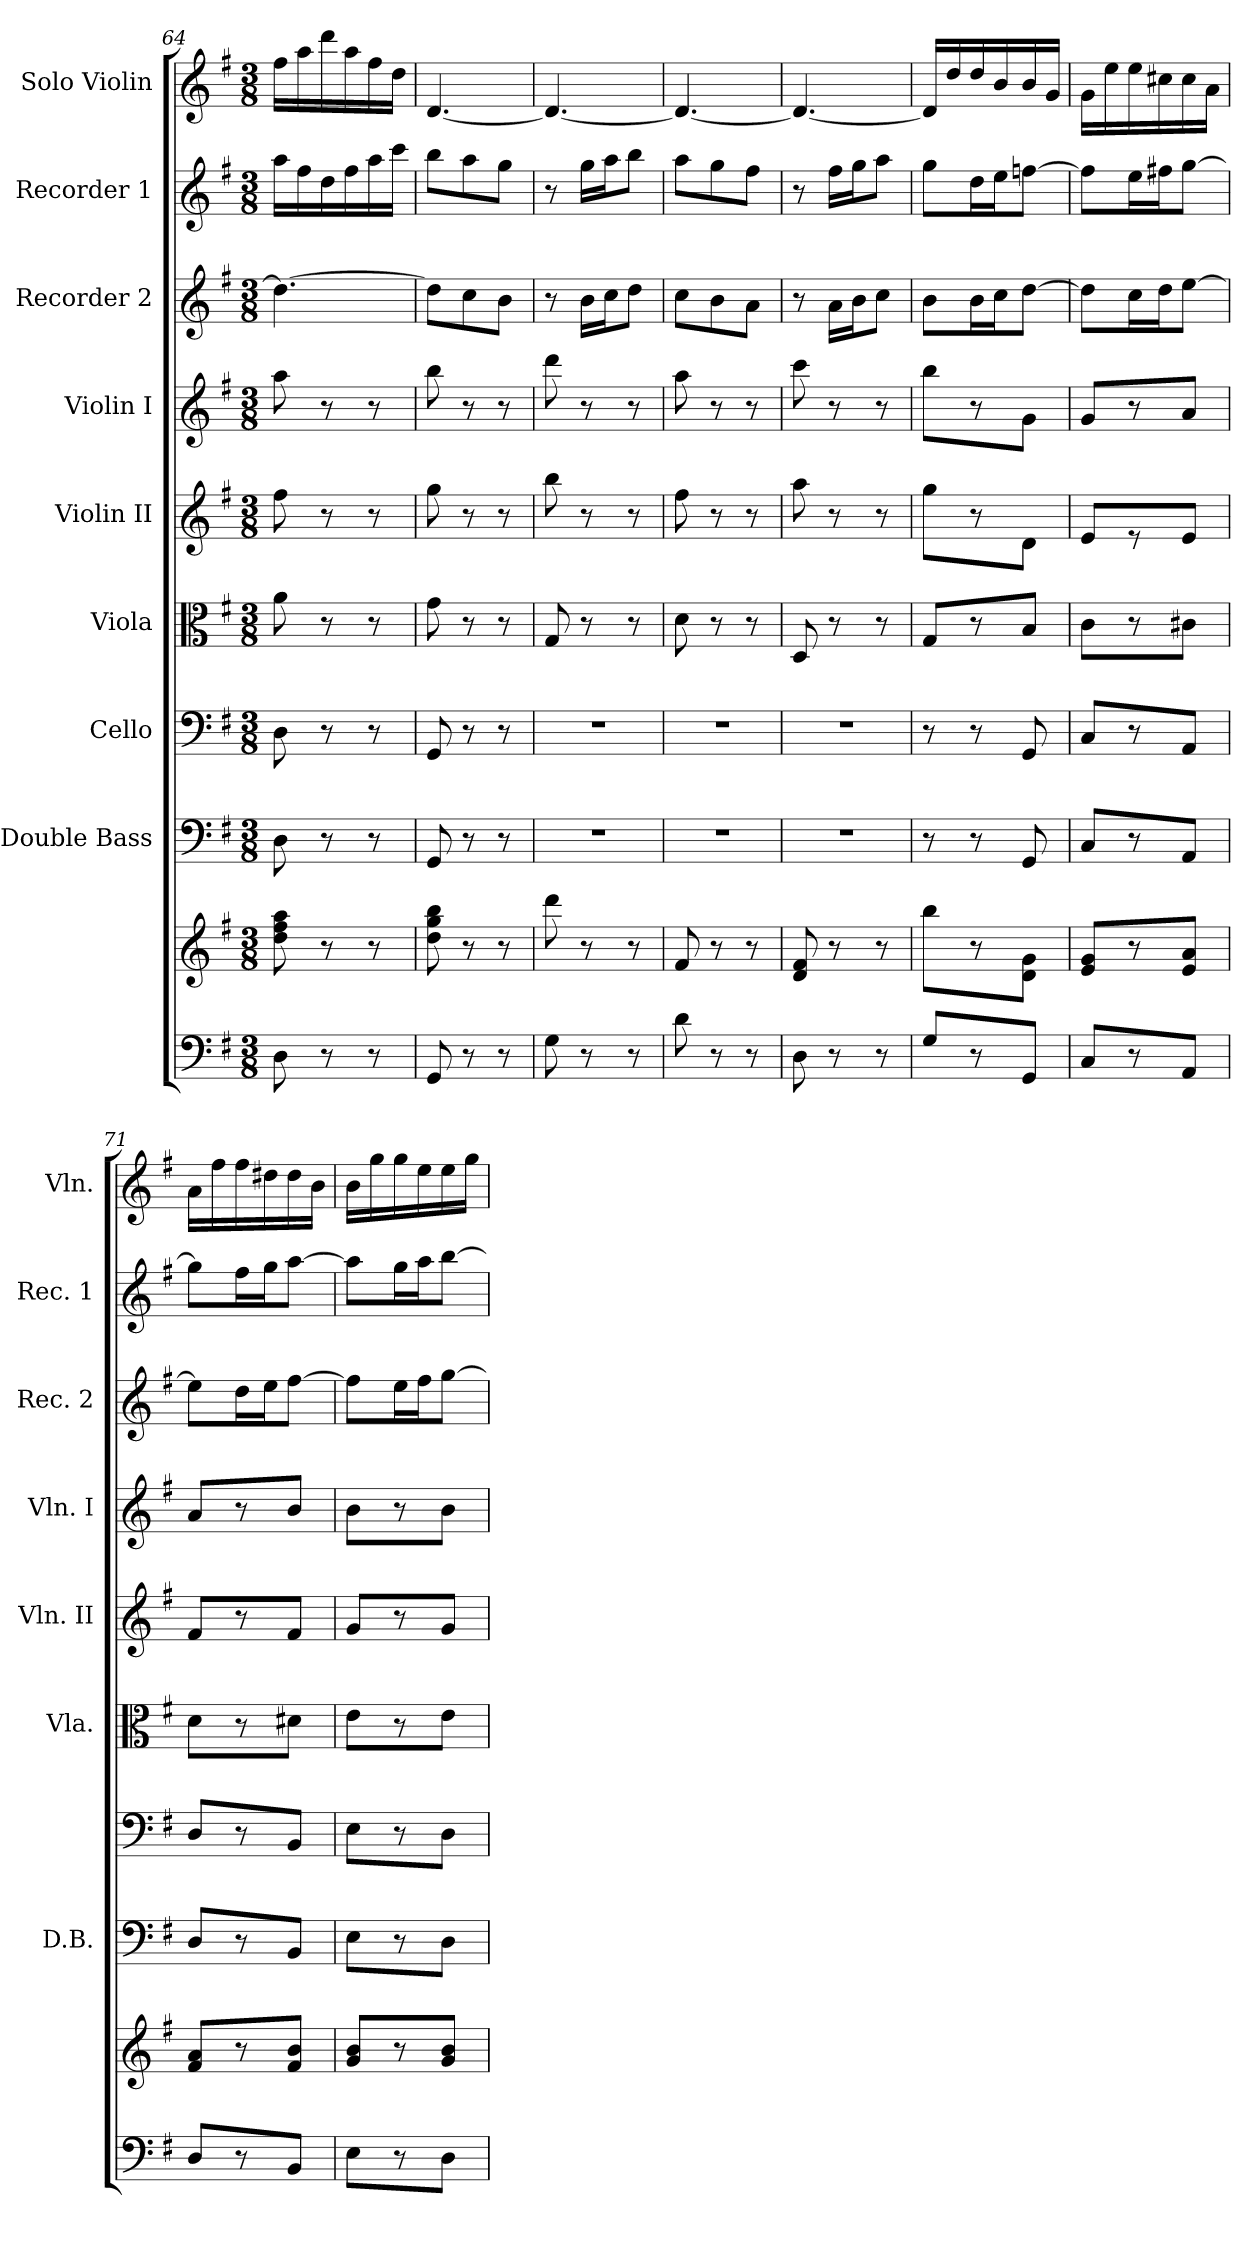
**kern	**kern	**kern	**kern	**kern	**kern	**kern	**kern	**kern	**kern
*part9	*part9	*part8	*part7	*part6	*part5	*part4	*part3	*part2	*part1
*staff10	*staff9	*staff8	*staff7	*staff6	*staff5	*staff4	*staff3	*staff2	*staff1
*	*	*I"Double Bass	*I"Cello	*I"Viola	*I"Violin II	*I"Violin I	*I"Recorder 2	*I"Recorder 1	*I"Solo Violin
*	*	*I'D.B.	*	*I'Vla.	*I'Vln. II	*I'Vln. I	*I'Rec. 2	*I'Rec. 1	*I'Vln.
*clefF4	*clefG2	*clefF4	*clefF4	*clefC3	*clefG2	*clefG2	*clefG2	*clefG2	*clefG2
*	*	*ITrd7c12	*	*	*	*	*	*	*
*k[f#]	*k[f#]	*k[f#]	*k[f#]	*k[f#]	*k[f#]	*k[f#]	*k[f#]	*k[f#]	*k[f#]
*G:	*G:	*G:	*G:	*G:	*G:	*G:	*G:	*G:	*G:
*M3/8	*M3/8	*M3/8	*M3/8	*M3/8	*M3/8	*M3/8	*M3/8	*M3/8	*M3/8
=64	=64	=64	=64	=64	=64	=64	=64	=64	=64
8D\	8dd\ 8ff#\ 8aa\	8DD\	8D\	8a\	8ff#\	8aa\	4.dd\_	16aa\LL	16ff#\LL
.	.	.	.	.	.	.	.	16ff#\	16aa\
8r	8r	8r	8r	8r	8r	8r	.	16dd\	16ddd\
.	.	.	.	.	.	.	.	16ff#\	16aa\
8r	8r	8r	8r	8r	8r	8r	.	16aa\	16ff#\
.	.	.	.	.	.	.	.	16ccc\JJ	16dd\JJ
=65	=65	=65	=65	=65	=65	=65	=65	=65	=65
8GG/	8dd\ 8gg\ 8bb\	8GGG/	8GG/	8g\	8gg\	8bb\	8dd\L]	8bb\L	[4.d/
8r	8r	8r	8r	8r	8r	8r	8cc\	8aa\	.
8r	8r	8r	8r	8r	8r	8r	8b\J	8gg\J	.
=66	=66	=66	=66	=66	=66	=66	=66	=66	=66
8G\	8ddd\	4.r	4.r	8G/	8bb\	8ddd\	8r	8r	4.d/_
8r	8r	.	.	8r	8r	8r	16b\LL	16gg\LL	.
.	.	.	.	.	.	.	16cc\J	16aa\J	.
8r	8r	.	.	8r	8r	8r	8dd\J	8bb\J	.
=67	=67	=67	=67	=67	=67	=67	=67	=67	=67
8d\	8f#/	4.r	4.r	8d\	8ff#\	8aa\	8cc\L	8aa\L	4.d/_
8r	8r	.	.	8r	8r	8r	8b\	8gg\	.
8r	8r	.	.	8r	8r	8r	8a\J	8ff#\J	.
!!LO:PB:g=z
=68	=68	=68	=68	=68	=68	=68	=68	=68	=68
8D\	8d/ 8f#/	4.r	4.r	8D/	8aa\	8ccc\	8r	8r	4.d/_
8r	8r	.	.	8r	8r	8r	16a\LL	16ff#\LL	.
.	.	.	.	.	.	.	16b\J	16gg\J	.
8r	8r	.	.	8r	8r	8r	8cc\J	8aa\J	.
=69	=69	=69	=69	=69	=69	=69	=69	=69	=69
8G/L	8bb\L	8r	8r	8G/L	8gg\L	8bb\L	8b\L	8gg\L	16d/LL]
.	.	.	.	.	.	.	.	.	16dd/
8r	8r	8r	8r	8r	8r	8r	16b\L	16dd\L	16dd/
.	.	.	.	.	.	.	16cc\J	16ee\J	16b/
8GG/J	8d\ 8g\J	8GGG/	8GG/	8B/J	8d\J	8g\J	[8dd\J	[8ffn\J	16b/
.	.	.	.	.	.	.	.	.	16g/JJ
=70	=70	=70	=70	=70	=70	=70	=70	=70	=70
8C/L	8e/ 8g/L	8CC/L	8C/L	8c\L	8e/L	8g/L	8dd\L]	8ff\L]	16g\LL
.	.	.	.	.	.	.	.	.	16ee\
8r	8r	8r	8r	8r	8r	8r	16cc\L	16ee\L	16ee\
.	.	.	.	.	.	.	16dd\J	16ff#X\J	16cc#X\
8AA/J	8e/ 8a/J	8AAA/J	8AA/J	8c#X\J	8e/J	8a/J	[8ee\J	[8gg\J	16cc#\
.	.	.	.	.	.	.	.	.	16a\JJ
=71	=71	=71	=71	=71	=71	=71	=71	=71	=71
8D/L	8f#/ 8a/L	8DD/L	8D/L	8d\L	8f#/L	8a/L	8ee\L]	8gg\L]	16a\LL
.	.	.	.	.	.	.	.	.	16ff#\
8r	8r	8r	8r	8r	8r	8r	16dd\L	16ff#\L	16ff#\
.	.	.	.	.	.	.	16ee\J	16gg\J	16dd#X\
8BB/J	8f#/ 8b/J	8BBB/J	8BB/J	8d#X\J	8f#/J	8b/J	[8ff#\J	[8aa\J	16dd#\
.	.	.	.	.	.	.	.	.	16b\JJ
=72	=72	=72	=72	=72	=72	=72	=72	=72	=72
8E\L	8g/ 8b/L	8EE\L	8E\L	8e\L	8g/L	8b\L	8ff#\L]	8aa\L]	16b\LL
.	.	.	.	.	.	.	.	.	16gg\
8r	8r	8r	8r	8r	8r	8r	16ee\L	16gg\L	16gg\
.	.	.	.	.	.	.	16ff#\J	16aa\J	16ee\
8D\J	8g/ 8b/J	8DD\J	8D\J	8e\J	8g/J	8b\J	[8gg\J	[8bb\J	16ee\
.	.	.	.	.	.	.	.	.	16gg\JJ
=	=	=	=	=	=	=	=	=	=
*-	*-	*-	*-	*-	*-	*-	*-	*-	*-
